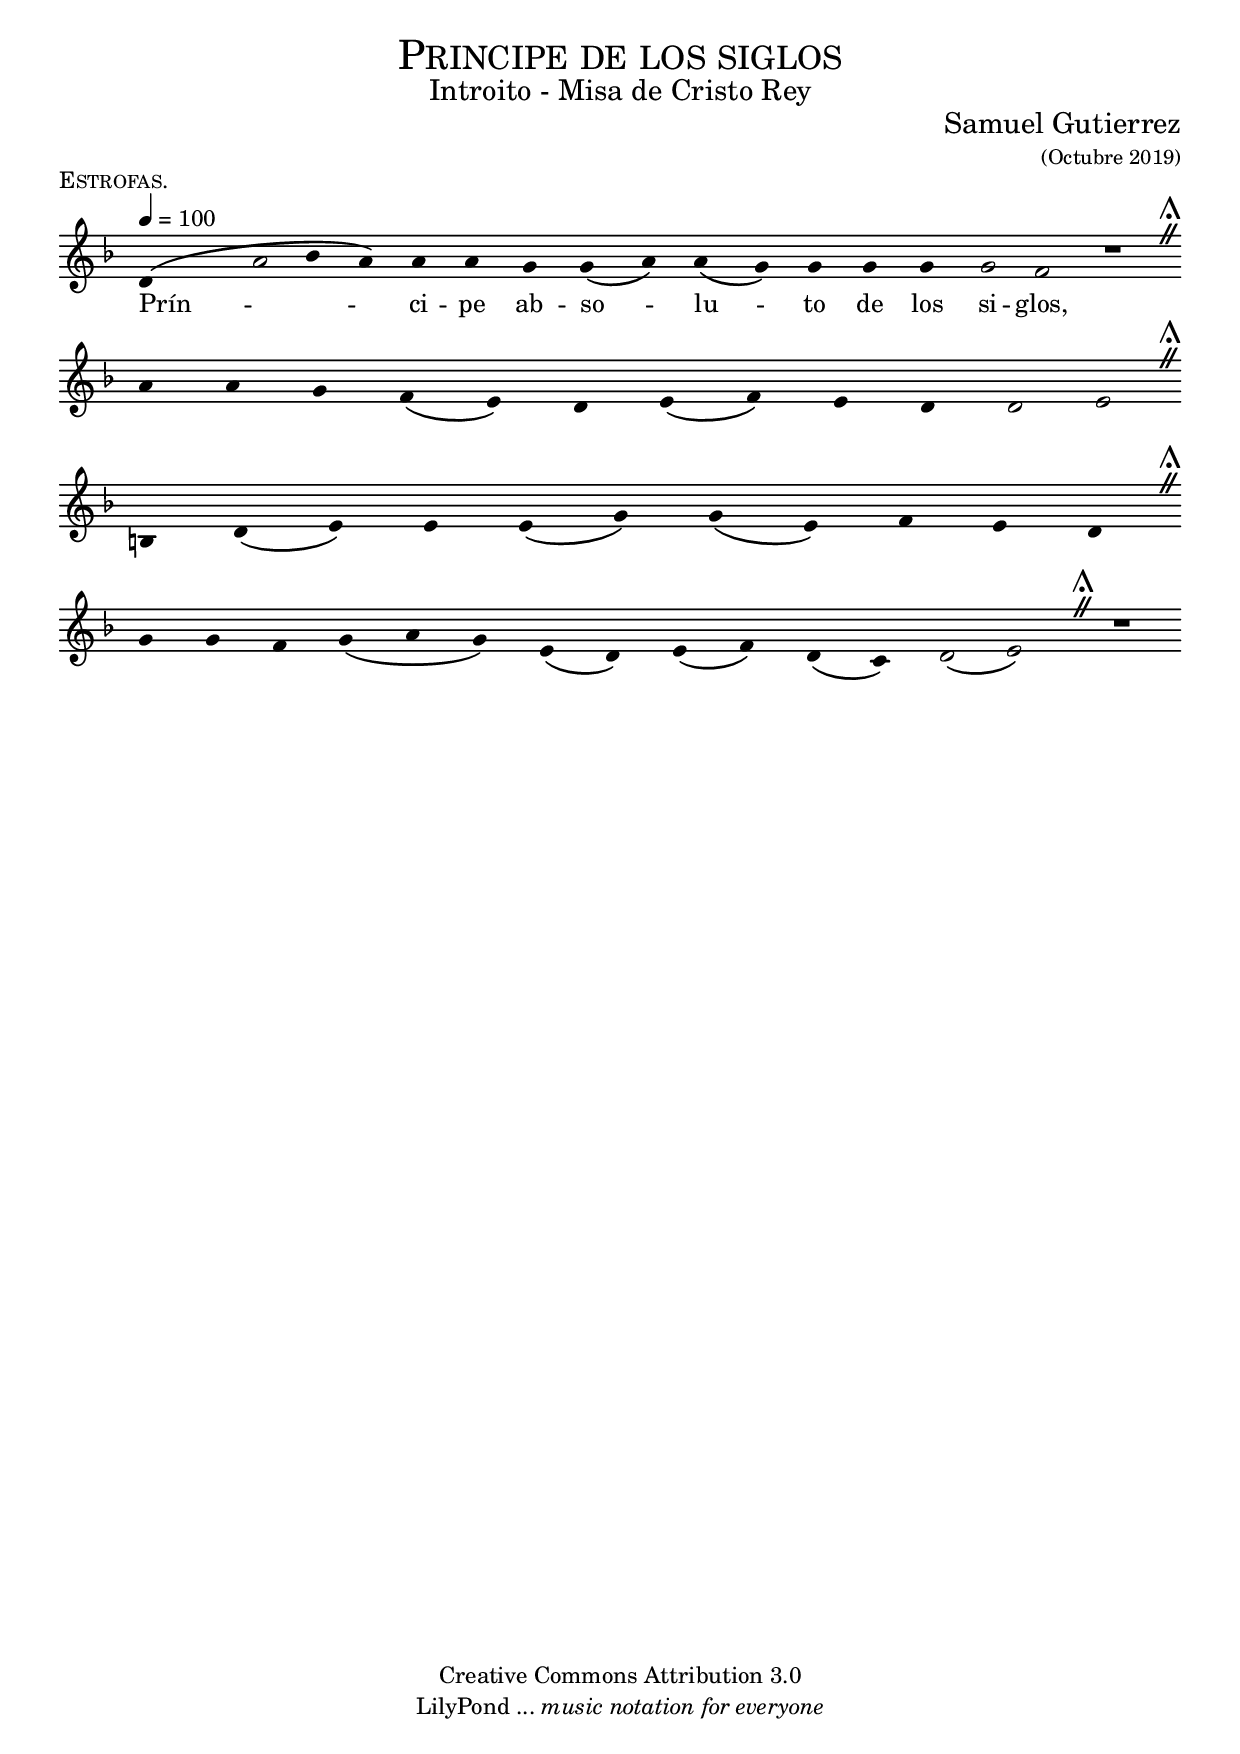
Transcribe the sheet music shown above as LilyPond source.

% ****************************************************************
%	Salmo responsorial - Melodia vaticana
%	by serach.sam@
% ****************************************************************
\language "espanol"
\version "2.19.82"

% --- includes
\include "gregorian.ly"

%#(set-global-staff-size 18.5)


% --- Cabecera
\markup { \fill-line { \center-column { \fontsize #5 \smallCaps "Principe de los siglos" \fontsize #2 "Introito - Misa de Cristo Rey" } } }
\markup { \fill-line { " " \right-column { \fontsize #2 "Samuel Gutierrez" \small "(Octubre 2019)" } } }

\header {
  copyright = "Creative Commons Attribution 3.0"
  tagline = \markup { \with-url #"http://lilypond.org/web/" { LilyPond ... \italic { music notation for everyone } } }
  breakbefore = ##t
}

% --- Musica

% --- Estrofa
melody_stanza = \relative do' {
  \tempo 4 = 100
  \key re \minor
  \set Score.timing = ##f
  
  re4( la'2 sib4 la) la4 la sol sol( la) la( sol) sol sol sol sol2 fa r1 \divisioMaior \break
  la4 la sol fa( mi) re mi( fa) mi re re2 mi \divisioMaior \break
  si4 re( mi) mi mi( sol) sol( mi) fa mi re \divisioMaior \break
  sol4 sol fa sol( la sol) mi( re) mi( fa) re( do) re2( mi) \divisioMaior r1 \break

  s32-"R."
}
letter_stanza_uno = \lyricmode {
  Prín -- ci -- pe ab -- so -- lu -- to de los si -- glos,
}

% --- acordes
harmony_stanza = \new ChordNames {
  \chordmode {
    \italianChords
  }
}

% --- Estrofa
\score {
  <<
    \new Voice = "stanza" <<
      \set Staff.midiInstrument = #"choir aahs"
      \melody_stanza
    >>
    \new Lyrics = "primera" \lyricsto stanza \letter_stanza_uno
    %\new Lyrics = "segunda" \lyricsto stanza \letter_stanza_dos
    %\new Lyrics = "tercera" \lyricsto stanza \letter_stanza_tres
    %\new Lyrics = "cuarta" \lyricsto stanza \letter_stanza_cuatro
  >>
  \midi { }
  \layout {
    ragged-right = ##f
    \context {
      \Staff
      \remove "Time_signature_engraver"
      \remove "Bar_engraver"
      \hide Stem
    }
    \context {
      \Voice
      \override Stem.length = #0
    }
    \context {
      \Score
      barAlways = ##t
    }
    \context {
      \Staff \RemoveEmptyStaves
      % To use the setting globally, uncomment the following line:
      % \override VerticalAxisGroup.remove-first = ##t
    }
  }
  \header {
    piece = \markup {\smallCaps "Estrofas."}
  }
}


% --- Papel
\paper{
  #(set-default-paper-size "letter")
}

%{
convert-ly (GNU LilyPond) 2.19.83  convert-ly: Procesando «»...
Aplicando la conversión:     El documento no ha cambiado.
%}
